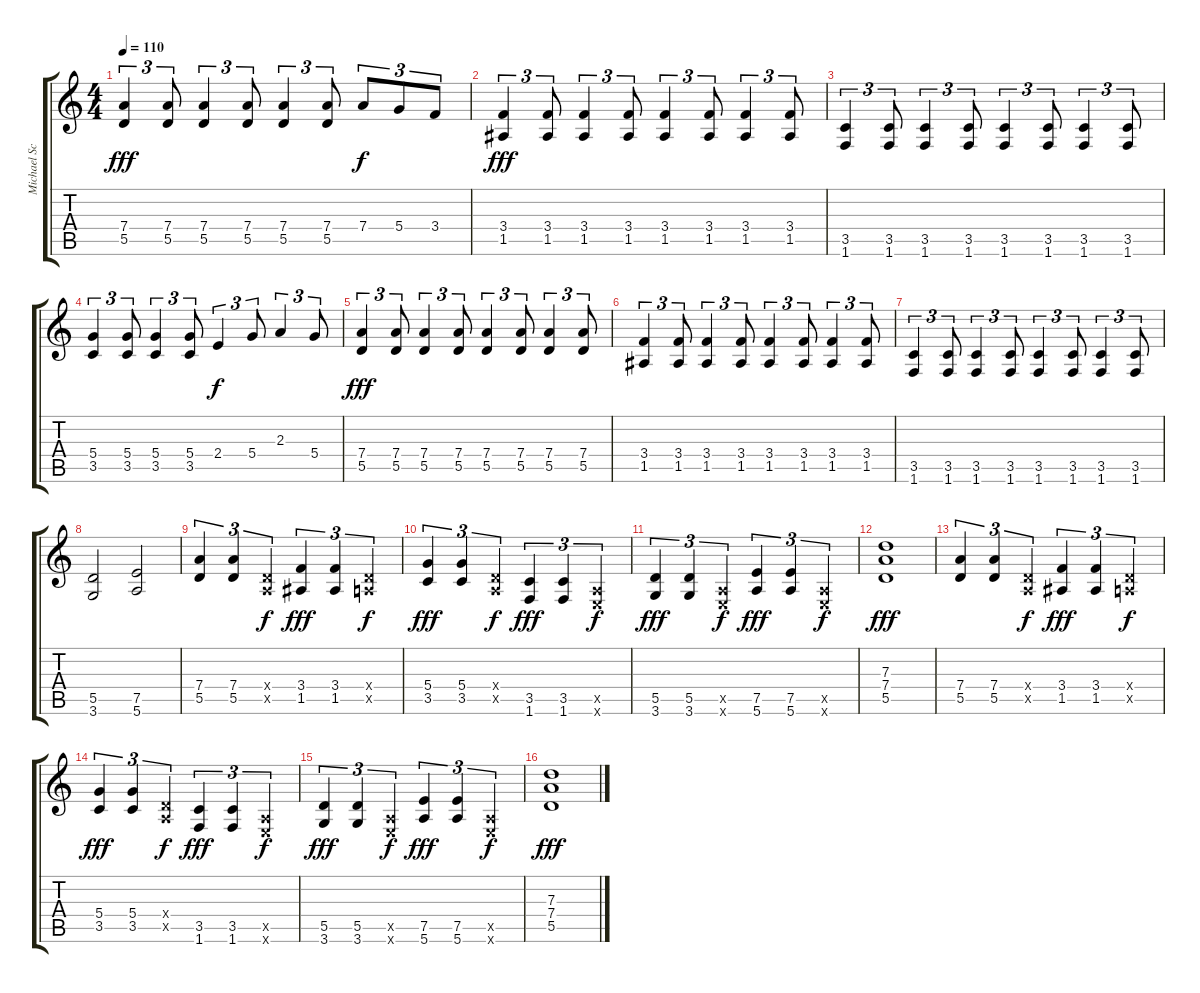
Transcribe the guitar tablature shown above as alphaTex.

\track ("Michael Schenker" "Michael Sc") {instrument distortionguitar}
\staff {score tabs}
\tuning (E4 B3 G3 D3 A2 E2) {hide}
\ts (4 4)
\tempo 110
\clef g2
\ks c
(7.4 5.5).4{tu (3 2) dy fff} (7.4 5.5).8{tu (3 2)} (7.4 5.5).4{tu (3 2)} (7.4 5.5).8{tu (3 2)} (7.4 5.5).4{tu (3 2)} (7.4 5.5).8{tu (3 2)} 7.4.8{tu (3 2) dy f} 5.4.8{tu (3 2)} 3.4.8{tu (3 2)} |
(3.4 1.5).4{tu (3 2) dy fff} (3.4 1.5).8{tu (3 2)} (3.4 1.5).4{tu (3 2)} (3.4 1.5).8{tu (3 2)} (3.4 1.5).4{tu (3 2)} (3.4 1.5).8{tu (3 2)} (3.4 1.5).4{tu (3 2)} (3.4 1.5).8{tu (3 2)} |
(3.5 1.6).4{tu (3 2)} (3.5 1.6).8{tu (3 2)} (3.5 1.6).4{tu (3 2)} (3.5 1.6).8{tu (3 2)} (3.5 1.6).4{tu (3 2)} (3.5 1.6).8{tu (3 2)} (3.5 1.6).4{tu (3 2)} (3.5 1.6).8{tu (3 2)} |
(5.4 3.5).4{tu (3 2)} (5.4 3.5).8{tu (3 2)} (5.4 3.5).4{tu (3 2)} (5.4 3.5).8{tu (3 2)} 2.4.4{tu (3 2) dy f} 5.4.8{tu (3 2)} 2.3.4{tu (3 2)} 5.4.8{tu (3 2)} |
(7.4 5.5).4{tu (3 2) dy fff} (7.4 5.5).8{tu (3 2)} (7.4 5.5).4{tu (3 2)} (7.4 5.5).8{tu (3 2)} (7.4 5.5).4{tu (3 2)} (7.4 5.5).8{tu (3 2)} (7.4 5.5).4{tu (3 2)} (7.4 5.5).8{tu (3 2)} |
(3.4 1.5).4{tu (3 2)} (3.4 1.5).8{tu (3 2)} (3.4 1.5).4{tu (3 2)} (3.4 1.5).8{tu (3 2)} (3.4 1.5).4{tu (3 2)} (3.4 1.5).8{tu (3 2)} (3.4 1.5).4{tu (3 2)} (3.4 1.5).8{tu (3 2)} |
(3.5 1.6).4{tu (3 2)} (3.5 1.6).8{tu (3 2)} (3.5 1.6).4{tu (3 2)} (3.5 1.6).8{tu (3 2)} (3.5 1.6).4{tu (3 2)} (3.5 1.6).8{tu (3 2)} (3.5 1.6).4{tu (3 2)} (3.5 1.6).8{tu (3 2)} |
(5.5 3.6).2 (7.5 5.6).2 |
(7.4 5.5).4{tu (3 2)} (7.4 5.5).4{tu (3 2)} (0.4{x} 0.5{x}).4{tu (3 2) dy f} (3.4 1.5).4{tu (3 2) dy fff} (3.4 1.5).4{tu (3 2)} (0.4{x} 0.5{x}).4{tu (3 2) dy f} |
(5.4 3.5).4{tu (3 2) dy fff} (5.4 3.5).4{tu (3 2)} (0.4{x} 0.5{x}).4{tu (3 2) dy f} (3.5 1.6).4{tu (3 2) dy fff} (3.5 1.6).4{tu (3 2)} (0.5{x} 0.6{x}).4{tu (3 2) dy f} |
(5.5 3.6).4{tu (3 2) dy fff} (5.5 3.6).4{tu (3 2)} (0.5{x} 0.6{x}).4{tu (3 2) dy f} (7.5 5.6).4{tu (3 2) dy fff} (7.5 5.6).4{tu (3 2)} (0.5{x} 0.6{x}).4{tu (3 2) dy f} |
(7.3 7.4 5.5).1{dy fff} |
(7.4 5.5).4{tu (3 2)} (7.4 5.5).4{tu (3 2)} (0.4{x} 0.5{x}).4{tu (3 2) dy f} (3.4 1.5).4{tu (3 2) dy fff} (3.4 1.5).4{tu (3 2)} (0.4{x} 0.5{x}).4{tu (3 2) dy f} |
(5.4 3.5).4{tu (3 2) dy fff} (5.4 3.5).4{tu (3 2)} (0.4{x} 0.5{x}).4{tu (3 2) dy f} (3.5 1.6).4{tu (3 2) dy fff} (3.5 1.6).4{tu (3 2)} (0.5{x} 0.6{x}).4{tu (3 2) dy f} |
(5.5 3.6).4{tu (3 2) dy fff} (5.5 3.6).4{tu (3 2)} (0.5{x} 0.6{x}).4{tu (3 2) dy f} (7.5 5.6).4{tu (3 2) dy fff} (7.5 5.6).4{tu (3 2)} (0.5{x} 0.6{x}).4{tu (3 2) dy f} |
(7.3 7.4 5.5).1{dy fff}
